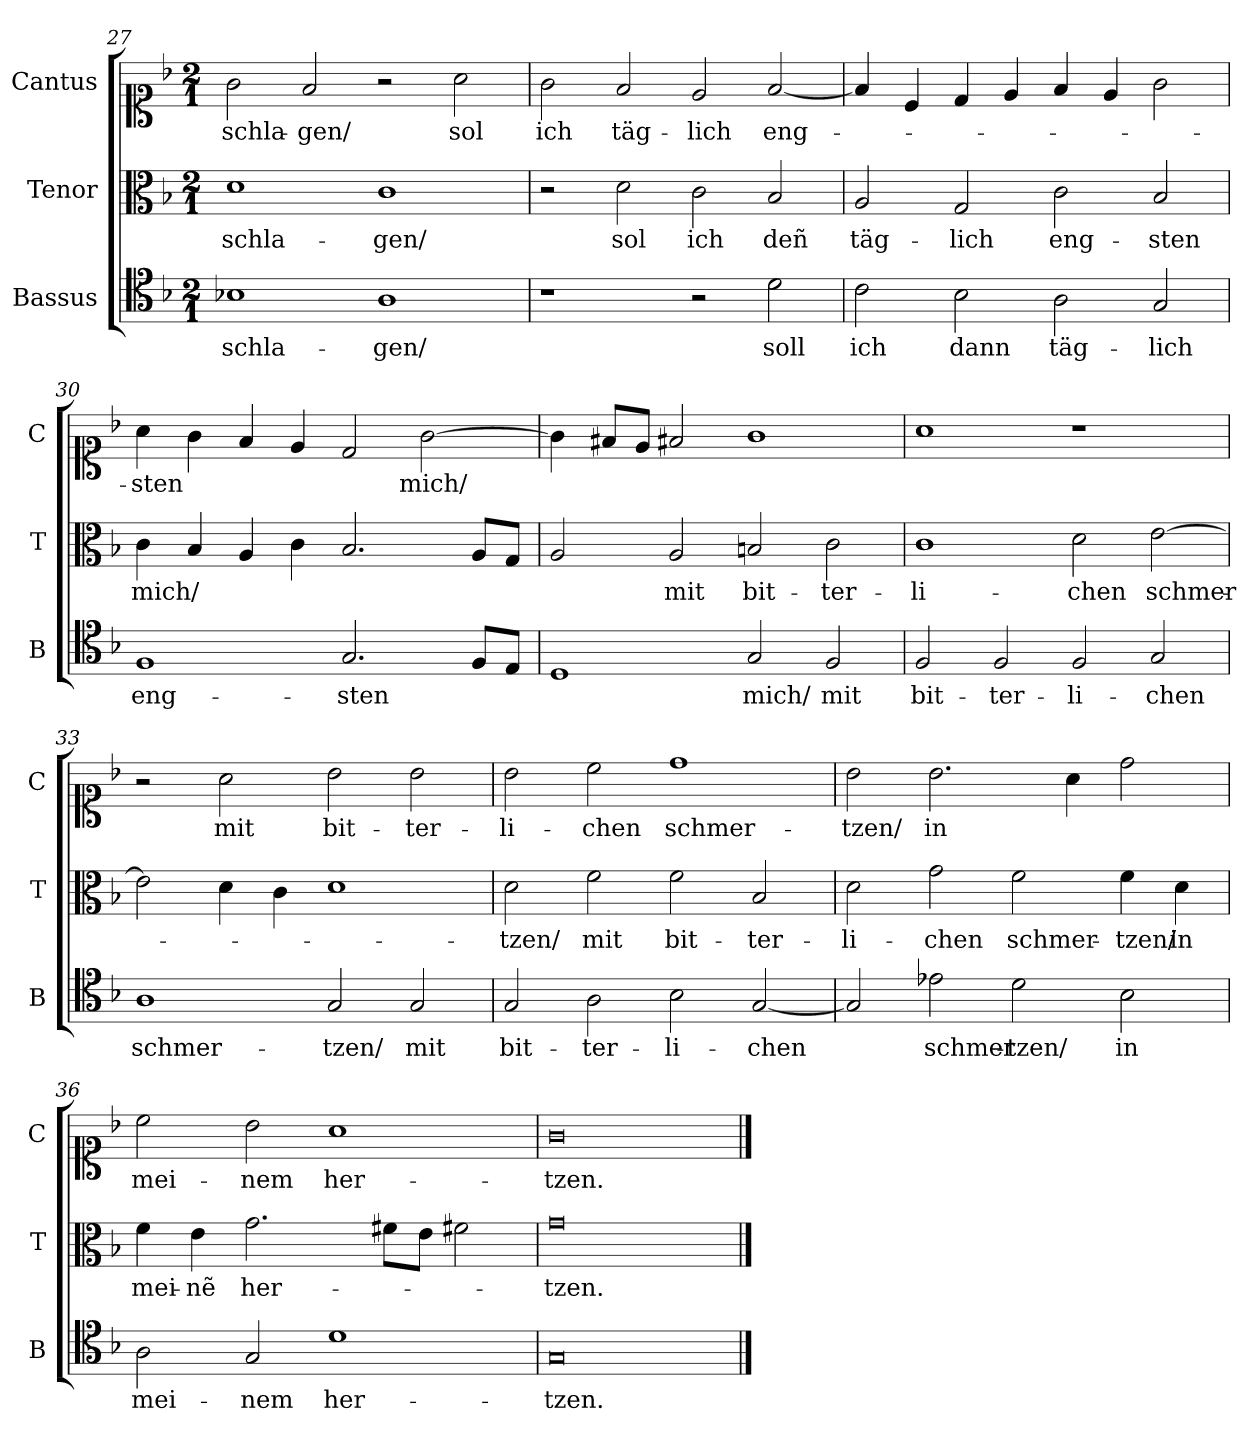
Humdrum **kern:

**kern	**text	**kern	**text	**kern	**text
*part3	*part3	*part2	*part2	*part1	*part1
*staff3	*staff3	*staff2	*staff2	*staff1	*staff1
*I"Bassus	*	*I"Tenor	*	*I"Cantus	*
*I'B	*	*I'T	*	*I'C	*
*clefC4	*	*clefC3	*	*clefC1	*
*k[b-]	*	*k[b-]	*	*k[b-]	*
*G:dor	*	*G:dor	*	*G:dor	*
*M2/1	*	*M2/1	*	*M2/1	*
=27	=27	=27	=27	=27	=27
1B-X	-schla-	1d	-schla-	2g	-schla-
.	.	.	.	2f	-gen/
1A	-gen/	1c	-gen/	2r	.
.	.	.	.	2a	sol
=28	=28	=28	=28	=28	=28
1r	.	2r	.	2g	ich
.	.	2d	sol	2f	täg-
2r	.	2c	ich	2e	-lich
2d	soll	2B-	deñ	[2f	eng-
=29	=29	=29	=29	=29	=29
2c	ich	2A	täg-	4f]	.
.	.	.	.	4c	.
2B-	dann	2G	-lich	4d	.
.	.	.	.	4e	.
2A	täg-	2c	eng-	4f	.
.	.	.	.	4e	.
2G	-lich	2B-	-sten	2g	.
=30	=30	=30	=30	=30	=30
1F	eng-	4c	mich/	4a	-sten
.	.	4B-	.	4g	.
.	.	4A	.	4f	.
.	.	4c	.	4e	.
2.G	-sten	2.B-	.	2d	.
.	.	.	.	[2g	mich/
8F/L	.	8A/L	.	.	.
8E/J	.	8G/J	.	.	.
=31	=31	=31	=31	=31	=31
1D	.	2A	.	4g]	.
.	.	.	.	8f#X/L	.
.	.	.	.	8e/J	.
.	.	2A	mit	2f#X	.
2G	mich/	2Bn	bit-	1g	.
2F	mit	2c	-ter-	.	.
=32	=32	=32	=32	=32	=32
2F	bit-	1c	-li-	1a	.
2F	-ter-	.	.	.	.
2F	-li-	2d	-chen	1r	.
2G	-chen	[2e	schmer-	.	.
=33	=33	=33	=33	=33	=33
1A	schmer-	2e]	.	2r	.
.	.	4d	.	2a	mit
.	.	4c	.	.	.
2G	-tzen/	1d	.	2b-	bit-
!	!LO:LY:i	!	!	!	!
2G	mit	.	.	2b-	-ter-
=34	=34	=34	=34	=34	=34
!	!LO:LY:i	!	!	!	!
2G	bit-	2d	-tzen/	2b-	-li-
!	!LO:LY:i	!	!LO:LY:i	!	!
2A	-ter-	2f	mit	2cc	-chen
!	!LO:LY:i	!	!LO:LY:i	!	!
2B-	-li-	2f	bit-	1dd	schmer-
!	!LO:LY:i	!	!LO:LY:i	!	!
[2G	-chen	2B-	-ter-	.	.
=35	=35	=35	=35	=35	=35
!	!	!	!LO:LY:i	!	!
2G]	.	2d	-li-	2b-	-tzen/
!	!LO:LY:i	!	!LO:LY:i	!	!
2e-X	schmer-	2g	-chen	2.b-	in
!	!LO:LY:i	!	!LO:LY:i	!	!
2d	-tzen/	2f	schmer-	.	.
.	.	.	.	4a	.
!	!	!	!LO:LY:i	!	!
2B-	in	4f	-tzen/	2dd	.
.	.	4d	in	.	.
=36	=36	=36	=36	=36	=36
2A	mei-	4f	mei-	2cc	mei-
.	.	4e	-nẽ	.	.
2G	-nem	2.g	her-	2b-	-nem
1d	her-	.	.	1a	her-
.	.	8f#X\L	.	.	.
.	.	8e\J	.	.	.
.	.	2f#X	.	.	.
=37	=37	=37	=37	=37	=37
0G	-tzen.	0g	-tzen.	0g	-tzen.
==	==	==	==	==	==
*-	*-	*-	*-	*-	*-
